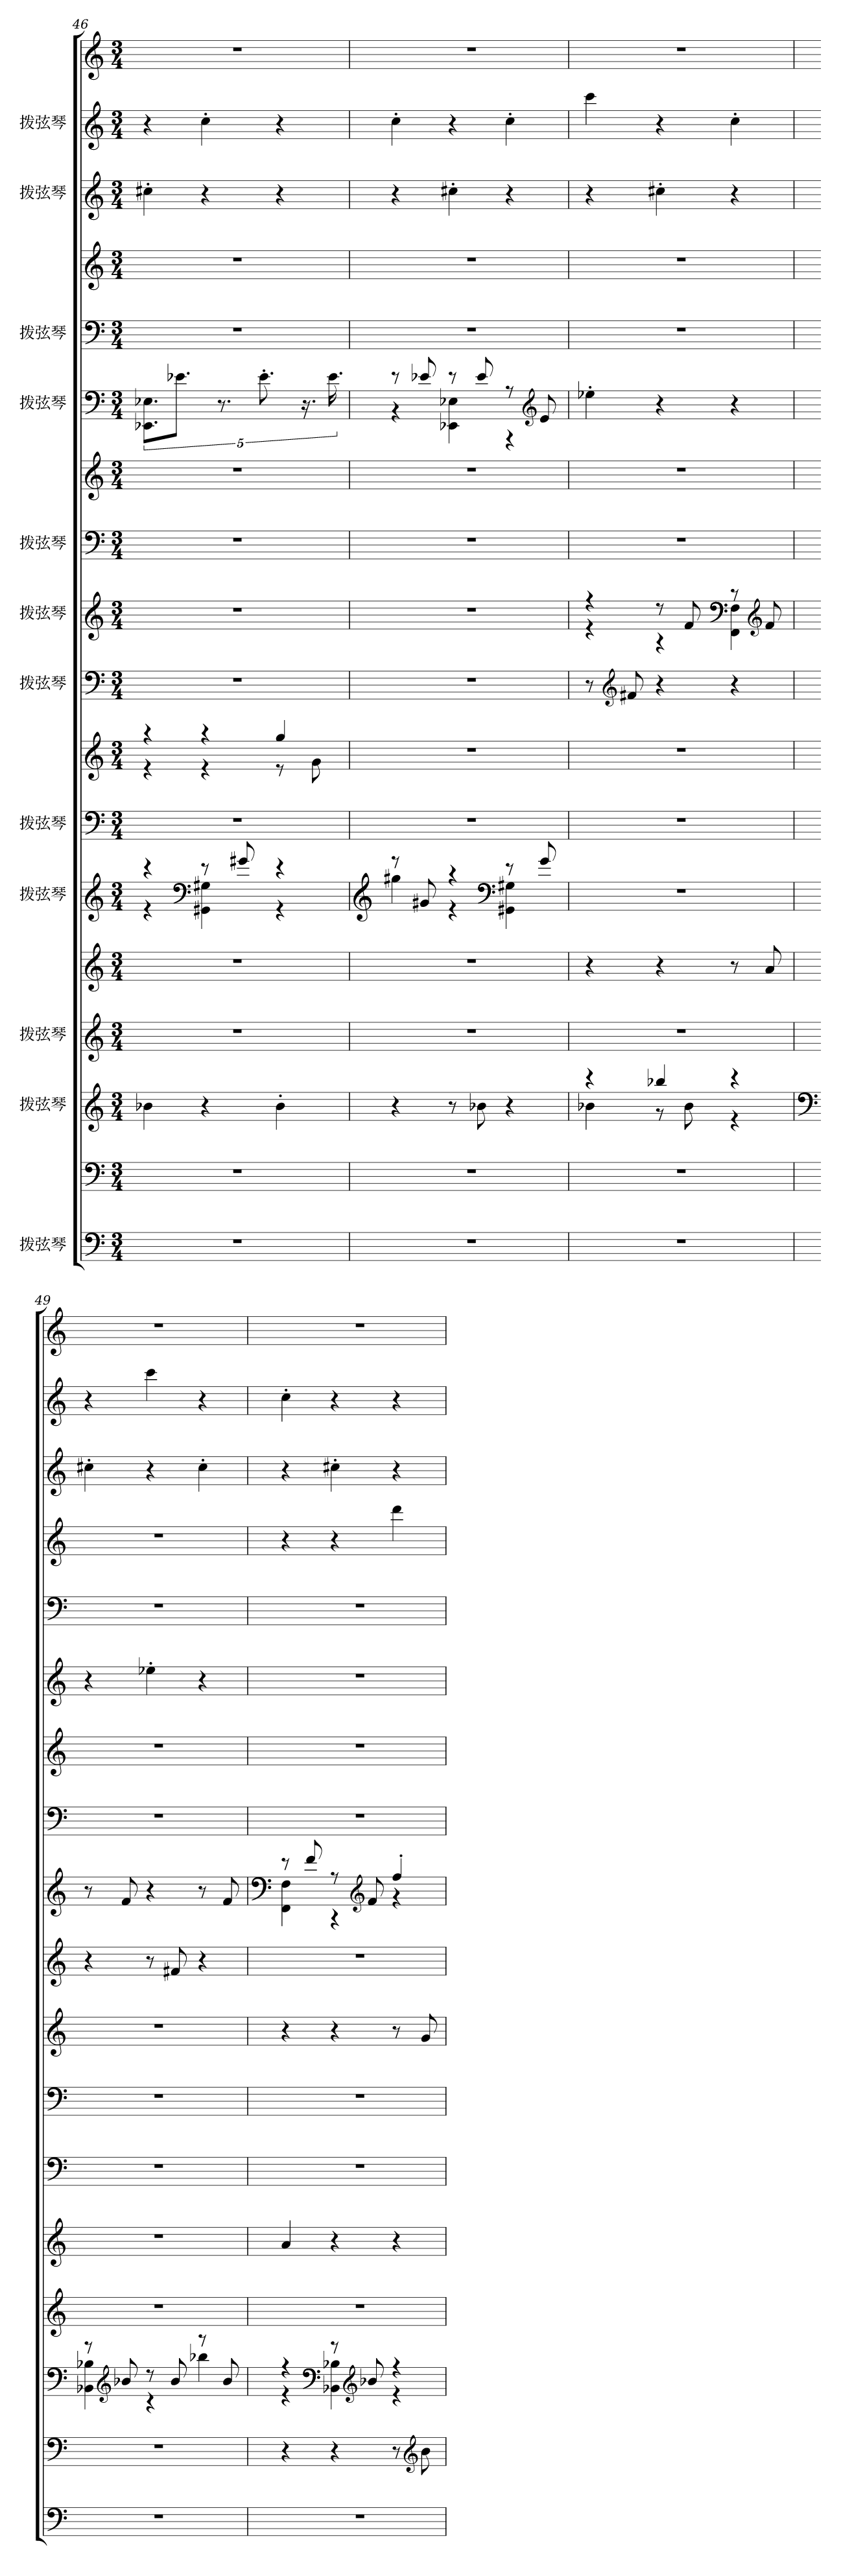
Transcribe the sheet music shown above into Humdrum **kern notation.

**kern	**kern	**kern	**kern	**kern	**kern	**kern	**kern	**kern	**kern	**kern	**kern	**kern	**kern	**kern	**kern	**kern	**kern
*part12	*part12	*part11	*part10	*part10	*part9	*part8	*part8	*part7	*part6	*part5	*part5	*part4	*part3	*part3	*part2	*part1	*part1
*staff18	*staff17	*staff16	*staff15	*staff14	*staff13	*staff12	*staff11	*staff10	*staff9	*staff8	*staff7	*staff6	*staff5	*staff4	*staff3	*staff2	*staff1
*I"拨弦琴	*	*I"拨弦琴	*I"拨弦琴	*	*I"拨弦琴	*I"拨弦琴	*	*I"拨弦琴	*I"拨弦琴	*I"拨弦琴	*	*I"拨弦琴	*I"拨弦琴	*	*I"拨弦琴	*I"拨弦琴	*
*clefF4	*clefF4	*clefG2	*clefG2	*clefG2	*clefG2	*clefF4	*clefG2	*clefF4	*clefG2	*clefF4	*clefG2	*clefF4	*clefF4	*clefG2	*clefG2	*clefG2	*clefG2
*k[]	*k[]	*k[]	*k[]	*k[]	*k[]	*k[]	*k[]	*k[]	*k[]	*k[]	*k[]	*k[]	*k[]	*k[]	*k[]	*k[]	*k[]
*M3/4	*M3/4	*M3/4	*M3/4	*M3/4	*M3/4	*M3/4	*M3/4	*M3/4	*M3/4	*M3/4	*M3/4	*M3/4	*M3/4	*M3/4	*M3/4	*M3/4	*M3/4
=46	=46	=46	=46	=46	=46	=46	=46	=46	=46	=46	=46	=46	=46	=46	=46	=46	=46
*	*	*	*	*	*^	*	*^	*	*	*	*	*	*	*	*	*	*
2.r	2.r	4b-X\	2.r	2.r	4r	4r	2.r	4r	4r	2.r	2.r	2.r	2.r	10.EE-X\ 10.E-X\L	2.r	2.r	4cc#X'\	4r	2.r
.	.	.	.	.	.	.	.	.	.	.	.	.	.	10.e-X\J	.	.	.	.	.
*	*	*	*	*	*clefF4	*	*	*	*	*	*	*	*	*	*	*	*	*	*
.	.	4r	.	.	8r	4GG#X\ 4G#X\	.	4r	4r	.	.	.	.	.	.	.	4r	4cc'\	.
.	.	.	.	.	.	.	.	.	.	.	.	.	.	10.r	.	.	.	.	.
.	.	.	.	.	8g#X/	.	.	.	.	.	.	.	.	.	.	.	.	.	.
.	.	.	.	.	.	.	.	.	.	.	.	.	.	10.e-'\	.	.	.	.	.
.	.	4b-'\	.	.	4r	4r	.	4gg/	8r	.	.	.	.	.	.	.	4r	4r	.
.	.	.	.	.	.	.	.	.	.	.	.	.	.	20.r	.	.	.	.	.
.	.	.	.	.	.	.	.	.	8g\	.	.	.	.	.	.	.	.	.	.
.	.	.	.	.	.	.	.	.	.	.	.	.	.	20.e-\	.	.	.	.	.
*	*	*	*	*	*	*	*	*v	*v	*	*	*	*	*	*	*	*	*	*
!!LO:PB:g=z
=47	=47	=47	=47	=47	=47	=47	=47	=47	=47	=47	=47	=47	=47	=47	=47	=47	=47	=47
*	*	*	*	*	*clefG2	*	*	*	*	*	*	*	*	*	*	*	*	*
*	*	*	*	*	*	*	*	*	*	*	*	*	*^	*	*	*	*	*
2.r	2.r	4r	2.r	2.r	8r	4gg#X\	2.r	2.r	2.r	2.r	2.r	2.r	8r	4r	2.r	2.r	4r	4cc'\	2.r
.	.	.	.	.	8g#X/	.	.	.	.	.	.	.	8e-X/	.	.	.	.	.	.
.	.	8r	.	.	4r	4r	.	.	.	.	.	.	8r	4EE-X\ 4E-X\	.	.	4cc#X'\	4r	.
.	.	8b-X\	.	.	.	.	.	.	.	.	.	.	8e-/	.	.	.	.	.	.
*	*	*	*	*	*clefF4	*	*	*	*	*	*	*	*	*	*	*	*	*	*
.	.	4r	.	.	8r	4GG#X\ 4G#X\	.	.	.	.	.	.	8r	4r	.	.	4r	4cc'\	.
*	*	*	*	*	*	*	*	*	*	*	*	*	*clefG2	*	*	*	*	*	*
.	.	.	.	.	8g#/	.	.	.	.	.	.	.	8e-/	.	.	.	.	.	.
*	*	*	*	*	*v	*v	*	*	*	*	*	*	*v	*v	*	*	*	*	*
=48	=48	=48	=48	=48	=48	=48	=48	=48	=48	=48	=48	=48	=48	=48	=48	=48	=48
*	*	*^	*	*	*	*	*	*	*^	*	*	*	*	*	*	*	*
2.r	2.r	4r	4b-X\	2.r	4r	2.r	2.r	2.r	8r	4r	4r	2.r	2.r	4ee-X'\	2.r	2.r	4r	4ccc\	2.r
*	*	*	*	*	*	*	*	*	*clefG2	*	*	*	*	*	*	*	*	*	*
.	.	.	.	.	.	.	.	.	8f#X/	.	.	.	.	.	.	.	.	.	.
.	.	4bb-X/	8r	.	4r	.	.	.	4r	8r	4r	.	.	4r	.	.	4cc#X'\	4r	.
.	.	.	8b-\	.	.	.	.	.	.	8f/	.	.	.	.	.	.	.	.	.
*	*	*	*	*	*	*	*	*	*	*clefF4	*	*	*	*	*	*	*	*	*
.	.	4r	4r	.	8r	.	.	.	4r	8r	4FF\ 4F\	.	.	4r	.	.	4r	4cc'\	.
*	*	*	*	*	*	*	*	*	*	*clefG2	*	*	*	*	*	*	*	*	*
.	.	.	.	.	8a/	.	.	.	.	8f/	.	.	.	.	.	.	.	.	.
*	*	*	*	*	*	*	*	*	*	*v	*v	*	*	*	*	*	*	*	*
=49	=49	=49	=49	=49	=49	=49	=49	=49	=49	=49	=49	=49	=49	=49	=49	=49	=49	=49
*	*	*clefF4	*	*	*	*	*	*	*	*	*	*	*	*	*	*	*	*
2.r	2.r	8r	4BB-X\ 4B-X\	2.r	2.r	2.r	2.r	2.r	4r	8r	2.r	2.r	4r	2.r	2.r	4cc#X'\	4r	2.r
*	*	*clefG2	*	*	*	*	*	*	*	*	*	*	*	*	*	*	*	*
.	.	8b-X/	.	.	.	.	.	.	.	8f/	.	.	.	.	.	.	.	.
.	.	8r	4r	.	.	.	.	.	8r	4r	.	.	4ee-X'\	.	.	4r	4ccc\	.
.	.	8b-/	.	.	.	.	.	.	8f#X/	.	.	.	.	.	.	.	.	.
.	.	8r	4bb-X\	.	.	.	.	.	4r	8r	.	.	4r	.	.	4cc#'\	4r	.
.	.	8b-/	.	.	.	.	.	.	.	8f/	.	.	.	.	.	.	.	.
!!LO:PB:g=z
=50	=50	=50	=50	=50	=50	=50	=50	=50	=50	=50	=50	=50	=50	=50	=50	=50	=50	=50
*	*	*	*	*	*	*	*	*	*	*clefF4	*	*	*	*	*	*	*	*
*	*	*	*	*	*	*	*	*	*	*^	*	*	*	*	*	*	*	*
2.r	4r	4r	4r	2.r	4a/	2.r	2.r	4r	2.r	8r	4FF\ 4F\	2.r	2.r	2.r	2.r	4r	4r	4cc'\	2.r
.	.	.	.	.	.	.	.	.	.	8f/	.	.	.	.	.	.	.	.	.
*	*	*clefF4	*	*	*	*	*	*	*	*	*	*	*	*	*	*	*	*	*
.	4r	8r	4BB-X\ 4B-X\	.	4r	.	.	4r	.	8r	4r	.	.	.	.	4r	4cc#X'\	4r	.
*	*	*clefG2	*	*	*	*	*	*	*	*clefG2	*	*	*	*	*	*	*	*	*
.	.	8b-X/	.	.	.	.	.	.	.	8f/	.	.	.	.	.	.	.	.	.
.	8r	4r	4r	.	4r	.	.	8r	.	4ff'/	4r	.	.	.	.	4ddd\	4r	4r	.
*	*clefG2	*	*	*	*	*	*	*	*	*	*	*	*	*	*	*	*	*	*
.	8b\	.	.	.	.	.	.	8g/	.	.	.	.	.	.	.	.	.	.	.
*	*	*v	*v	*	*	*	*	*	*	*v	*v	*	*	*	*	*	*	*	*
=	=	=	=	=	=	=	=	=	=	=	=	=	=	=	=	=	=
*-	*-	*-	*-	*-	*-	*-	*-	*-	*-	*-	*-	*-	*-	*-	*-	*-	*-
